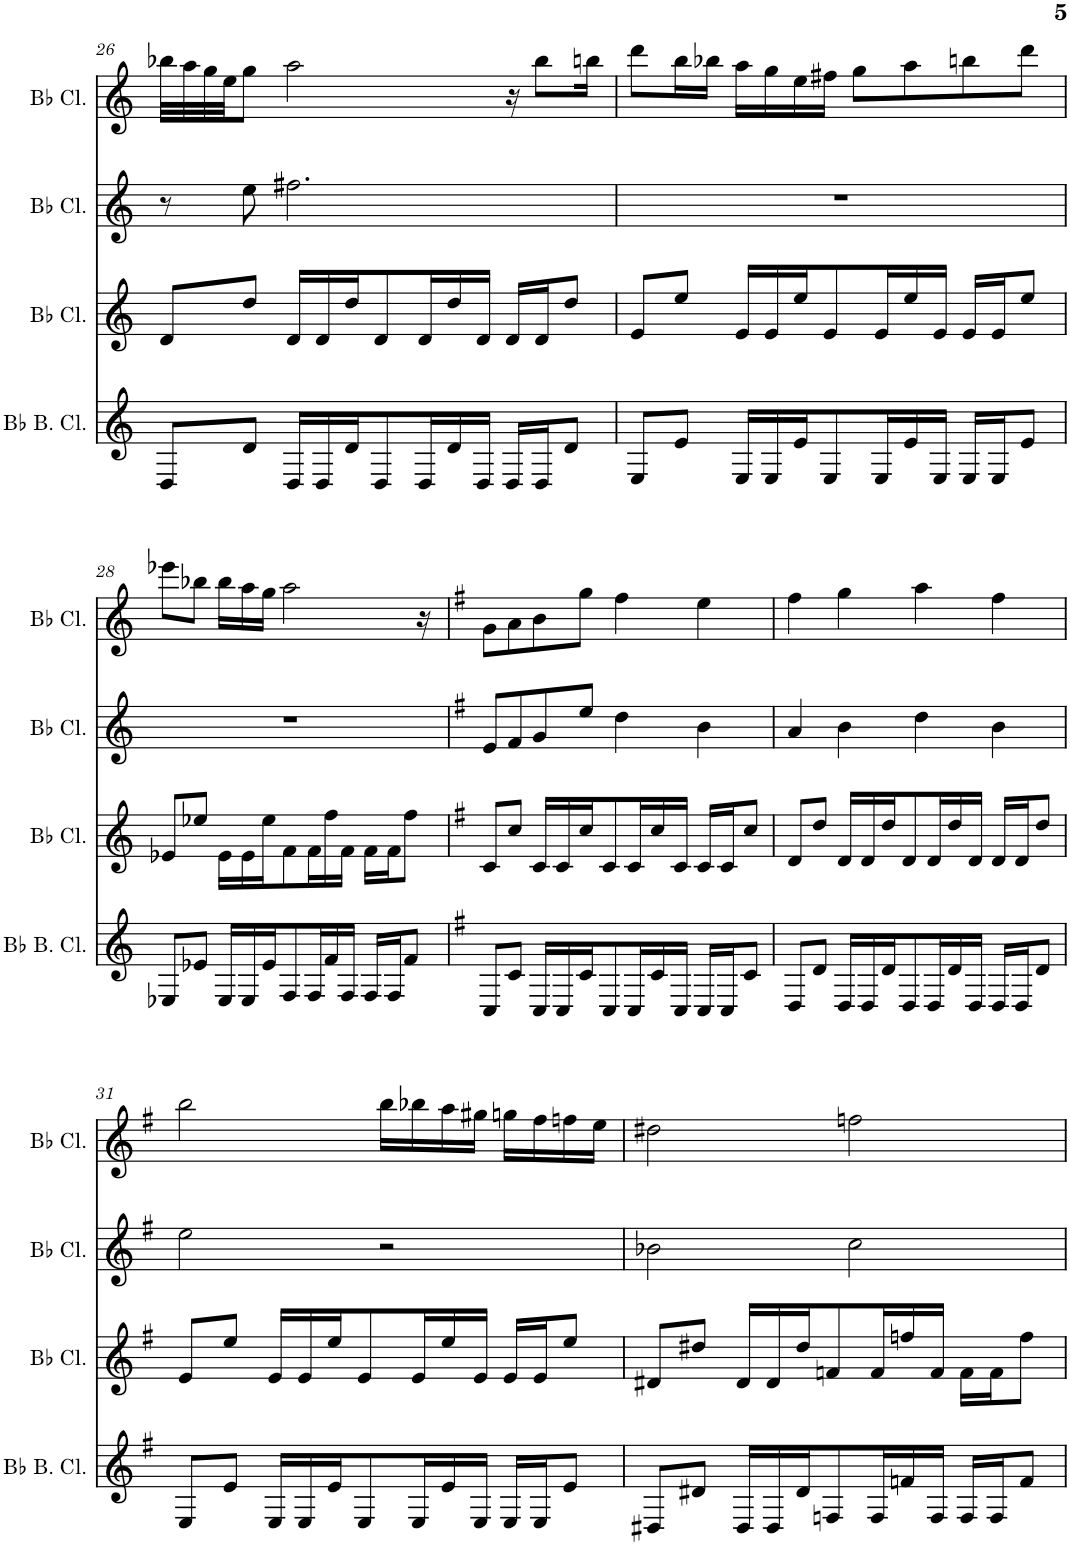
**kern	**kern	**kern	**kern
*part4	*part3	*part2	*part1
*staff4	*staff3	*staff2	*staff1
*I"Bb Bass Clarinet, Bb Bass Clarinet, Bb Bass Clarinet	*I"Bb Clarinet, Bb Clarinet, Bb Clarinet	*I"Bb Clarinet, Bb Clarinet, Bb Clarinet	*I"Bb Clarinet, Bb Clarinet, Bb Clarinet
*I'Bb B. Cl.	*I'Bb Cl.	*I'Bb Cl.	*I'Bb Cl.
!!LO:PB:g=z
*clefG2	*clefG2	*clefG2	*clefG2
*Trd8c14	*Trd1c2	*Trd1c2	*Trd1c2
*k[]	*k[]	*k[]	*k[]
*M4/4	*M4/4	*M4/4	*M4/4
=26	=26	=26	=26
8D/L	8d/L	8r	32bb-X\LLL
.	.	.	32aa\
.	.	.	32gg\
.	.	.	32ee\JJ
8d/J	8dd/J	8ee\	8gg\J
16D/LL	16d/LL	2.ff#X\	2aa\
16D/	16d/	.	.
16d/J	16dd/J	.	.
8D/	8d/	.	.
16D/L	16d/L	.	.
16d/	16dd/	.	.
16D/JJ	16d/JJ	.	.
16D/LL	16d/LL	.	16r
16D/J	16d/J	.	8bb-\L
8d/J	8dd/J	.	.
.	.	.	16bbn\Jk
=27	=27	=27	=27
8E/L	8e/L	1r	8ddd\L
8e/J	8ee/J	.	16bb\L
.	.	.	16bb-X\JJ
16E/LL	16e/LL	.	16aa\LL
16E/	16e/	.	16gg\
16e/J	16ee/J	.	16ee\
8E/	8e/	.	16ff#X\JJ
.	.	.	8gg\L
16E/L	16e/L	.	.
16e/	16ee/	.	8aa\
16E/JJ	16e/JJ	.	.
16E/LL	16e/LL	.	8bbn\
16E/J	16e/J	.	.
8e/J	8ee/J	.	8ddd\J
!!LO:LB:g=z
=28	=28	=28	=28
8E-X/L	8e-X/L	1r	8eee-X\L
8e-X/J	8ee-X/J	.	8bb-X\J
16E-/LL	16e-\LL	.	16bb-\LL
16E-/	16e-\	.	16aa\
16e-/J	16ee-\J	.	16gg\JJ
8F/	8f\	.	2aa\
16F/L	16f\L	.	.
16f/	16ff\	.	.
16F/JJ	16f\JJ	.	.
16F/LL	16f\LL	.	.
16F/J	16f\J	.	.
8f/J	8ff\J	.	.
.	.	.	16r
=29	=29	=29	=29
*k[f#]	*k[f#]	*k[f#]	*k[f#]
8C/L	8c/L	8e/L	8g\L
8c/J	8cc/J	8f#/	8a\
16C/LL	16c/LL	8g/	8b\
16C/	16c/	.	.
16c/J	16cc/J	8ee/J	8gg\J
8C/	8c/	.	.
.	.	4dd\	4ff#\
16C/L	16c/L	.	.
16c/	16cc/	.	.
16C/JJ	16c/JJ	.	.
16C/LL	16c/LL	4b\	4ee\
16C/J	16c/J	.	.
8c/J	8cc/J	.	.
=30	=30	=30	=30
8D/L	8d/L	4a/	4ff#\
8d/J	8dd/J	.	.
16D/LL	16d/LL	4b\	4gg\
16D/	16d/	.	.
16d/J	16dd/J	.	.
8D/	8d/	.	.
.	.	4dd\	4aa\
16D/L	16d/L	.	.
16d/	16dd/	.	.
16D/JJ	16d/JJ	.	.
16D/LL	16d/LL	4b\	4ff#\
16D/J	16d/J	.	.
8d/J	8dd/J	.	.
!!LO:LB:g=z
=31	=31	=31	=31
8E/L	8e/L	2ee\	2bb\
8e/J	8ee/J	.	.
16E/LL	16e/LL	.	.
16E/	16e/	.	.
16e/J	16ee/J	.	.
8E/	8e/	.	.
.	.	2r	16bb\LL
16E/L	16e/L	.	16bb-X\
16e/	16ee/	.	16aa\
16E/JJ	16e/JJ	.	16gg#X\JJ
16E/LL	16e/LL	.	16ggn\LL
16E/J	16e/J	.	16ff#\
8e/J	8ee/J	.	16ffn\
.	.	.	16ee\JJ
=32	=32	=32	=32
8D#X/L	8d#X/L	2b-X\	2dd#X\
8d#X/J	8dd#X/J	.	.
16D#/LL	16d#/LL	.	.
16D#/	16d#/	.	.
16d#/J	16dd#/J	.	.
8Fn/	8fn/	.	.
.	.	2cc\	2ffn\
16F/L	16f/L	.	.
16fn/	16ffn/	.	.
16F/JJ	16f/JJ	.	.
16F/LL	16f\LL	.	.
16F/J	16f\J	.	.
8f/J	8ff\J	.	.
=	=	=	=
*-	*-	*-	*-
